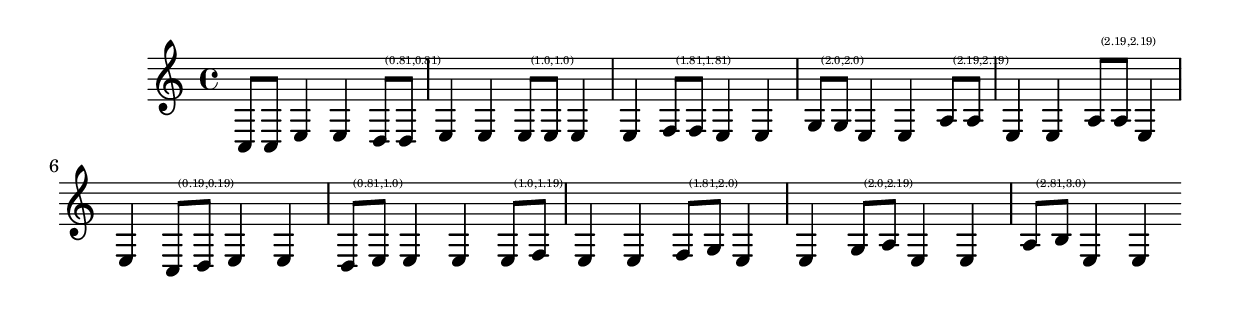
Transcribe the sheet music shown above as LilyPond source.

\header {

    texidoc = "This file tests a few standard beam quants."
    
}

\version "2.3.16"

%
% todo: make the check-quant function throw an error for incorrect quants
%

\paper  {
    raggedright = ##t
    #(define debug-beam-quanting #t)

      }

filler = \relative { e4 e }
% 


primes = \relative {
    \assertBeamQuant #'(0 . 0)  #'(0 . 0)
    c8[ c]
    \filler
    \assertBeamQuant #'(1 . -1)  #'(1 . -1)
    d8[ d]
     
    \filler
     
    \assertBeamQuant #'(1 . 0)  #'(1 . 0)
    e8[ e]
    \filler
     
     
    \assertBeamQuant #'(2 . -1)  #'(2 . -1)
    f8[ f]
    \filler
     
     
    \assertBeamQuant #'(2 . 0)  #'(2 . 0)
    g8[ g]
    \filler
     
     
    \assertBeamQuant #'(2 . 1)  #'(2 . 1)
    a8[ a]
    \filler
      
    \once \override Beam #'inspect-quants = #'(2.2 . 2.2)
    a8[ a]
    \filler
}

seconds = \relative {
    \assertBeamQuant #'(0 . 1)  #'(0 . 1)
    c8[ d]
    \filler
     
    \assertBeamQuant #'(1 . -1)  #'(1 . 0)
    d8[ e]
    \filler
     
     
    \assertBeamQuant #'(1 . 0)  #'(1 . 1)
    e8[ f]
    \filler
     
     
    \assertBeamQuant #'(2 . -1)  #'(2 . 0)
    f8[ g]
    \filler
     
     
    \assertBeamQuant #'(2 . 0)  #'(2 . 1)
    g8[ a]
    \filler

    \assertBeamQuant #'(3 . -1)  #'(3 . 0)
    a8[ b]
    \filler
}


{ \primes \seconds }

